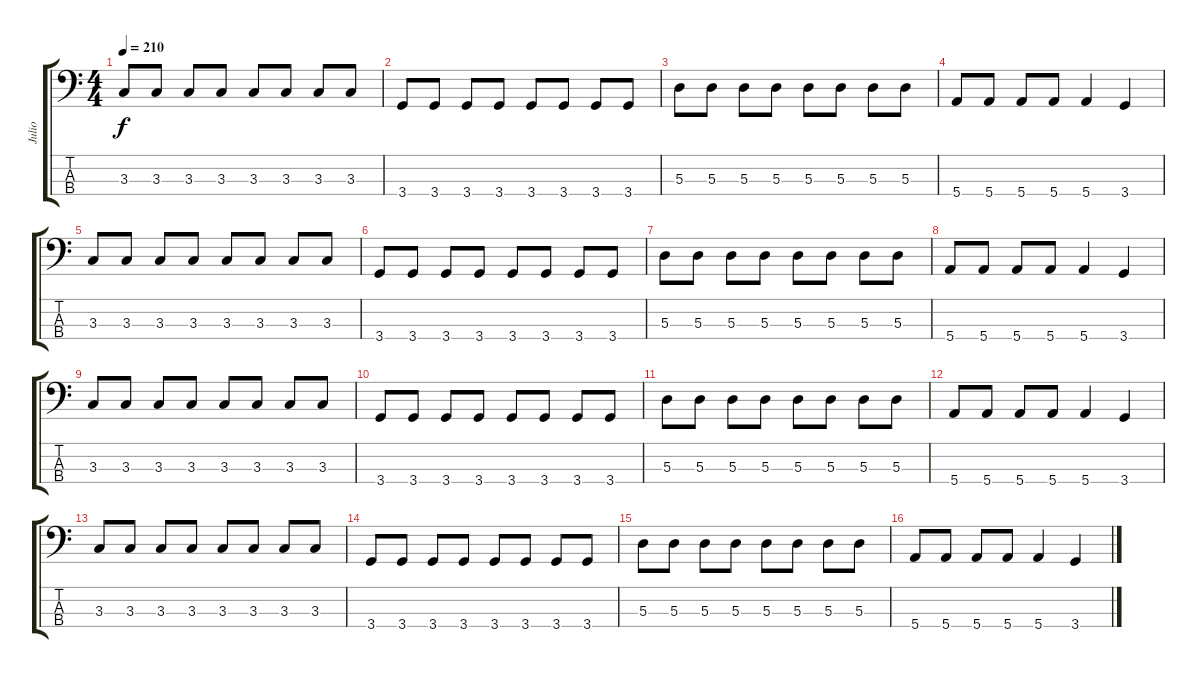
\track ("Julio" "Julio") {instrument electricbassfinger}
\staff {score tabs}
\tuning (G2 D2 A1 E1) {hide}
\ts (4 4)
\tempo 210
\clef f4
\ks c
3.3.8{dy f} 3.3.8 3.3.8 3.3.8 3.3.8 3.3.8 3.3.8 3.3.8 |
3.4.8 3.4.8 3.4.8 3.4.8 3.4.8 3.4.8 3.4.8 3.4.8 |
5.3.8 5.3.8 5.3.8 5.3.8 5.3.8 5.3.8 5.3.8 5.3.8 |
5.4.8 5.4.8 5.4.8 5.4.8 5.4.4 3.4.4 |
3.3.8 3.3.8 3.3.8 3.3.8 3.3.8 3.3.8 3.3.8 3.3.8 |
3.4.8 3.4.8 3.4.8 3.4.8 3.4.8 3.4.8 3.4.8 3.4.8 |
5.3.8 5.3.8 5.3.8 5.3.8 5.3.8 5.3.8 5.3.8 5.3.8 |
5.4.8 5.4.8 5.4.8 5.4.8 5.4.4 3.4.4 |
3.3.8 3.3.8 3.3.8 3.3.8 3.3.8 3.3.8 3.3.8 3.3.8 |
3.4.8 3.4.8 3.4.8 3.4.8 3.4.8 3.4.8 3.4.8 3.4.8 |
5.3.8 5.3.8 5.3.8 5.3.8 5.3.8 5.3.8 5.3.8 5.3.8 |
5.4.8 5.4.8 5.4.8 5.4.8 5.4.4 3.4.4 |
3.3.8 3.3.8 3.3.8 3.3.8 3.3.8 3.3.8 3.3.8 3.3.8 |
3.4.8 3.4.8 3.4.8 3.4.8 3.4.8 3.4.8 3.4.8 3.4.8 |
5.3.8 5.3.8 5.3.8 5.3.8 5.3.8 5.3.8 5.3.8 5.3.8 |
5.4.8 5.4.8 5.4.8 5.4.8 5.4.4 3.4.4
